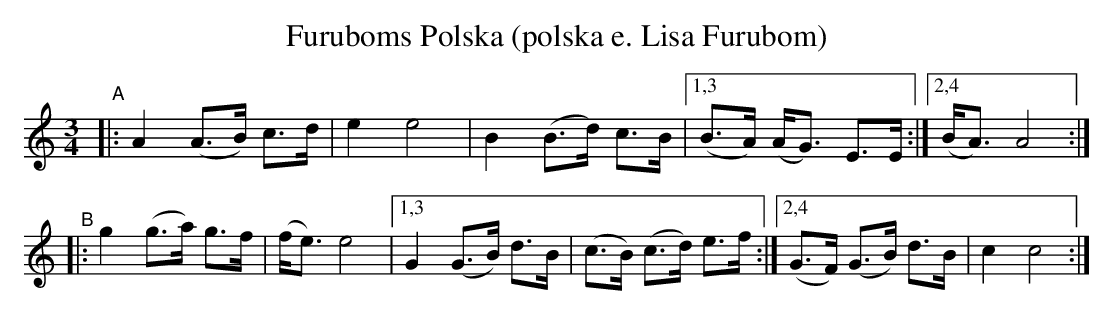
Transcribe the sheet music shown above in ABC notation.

X:1
T: Furuboms Polska (polska e. Lisa Furubom)
M: 3/4
L: 1/8
K: Am	% and C
"^A"\
|: A2 (A>B) c>d | e2 e4 | B2 (B>d) c>B |\
[1,3 (B>A) (A<G) E>E :|[2,4 (B<A) A4 :|
"^B"\
|:   g2 (g>a) g>f | (f<e) e4 |\
[1,3 G2 (G>B) d>B | (c>B) (c>d) e>f :|\
[2,4 (G>F) (G>B) d>B | c2 c4 :|
